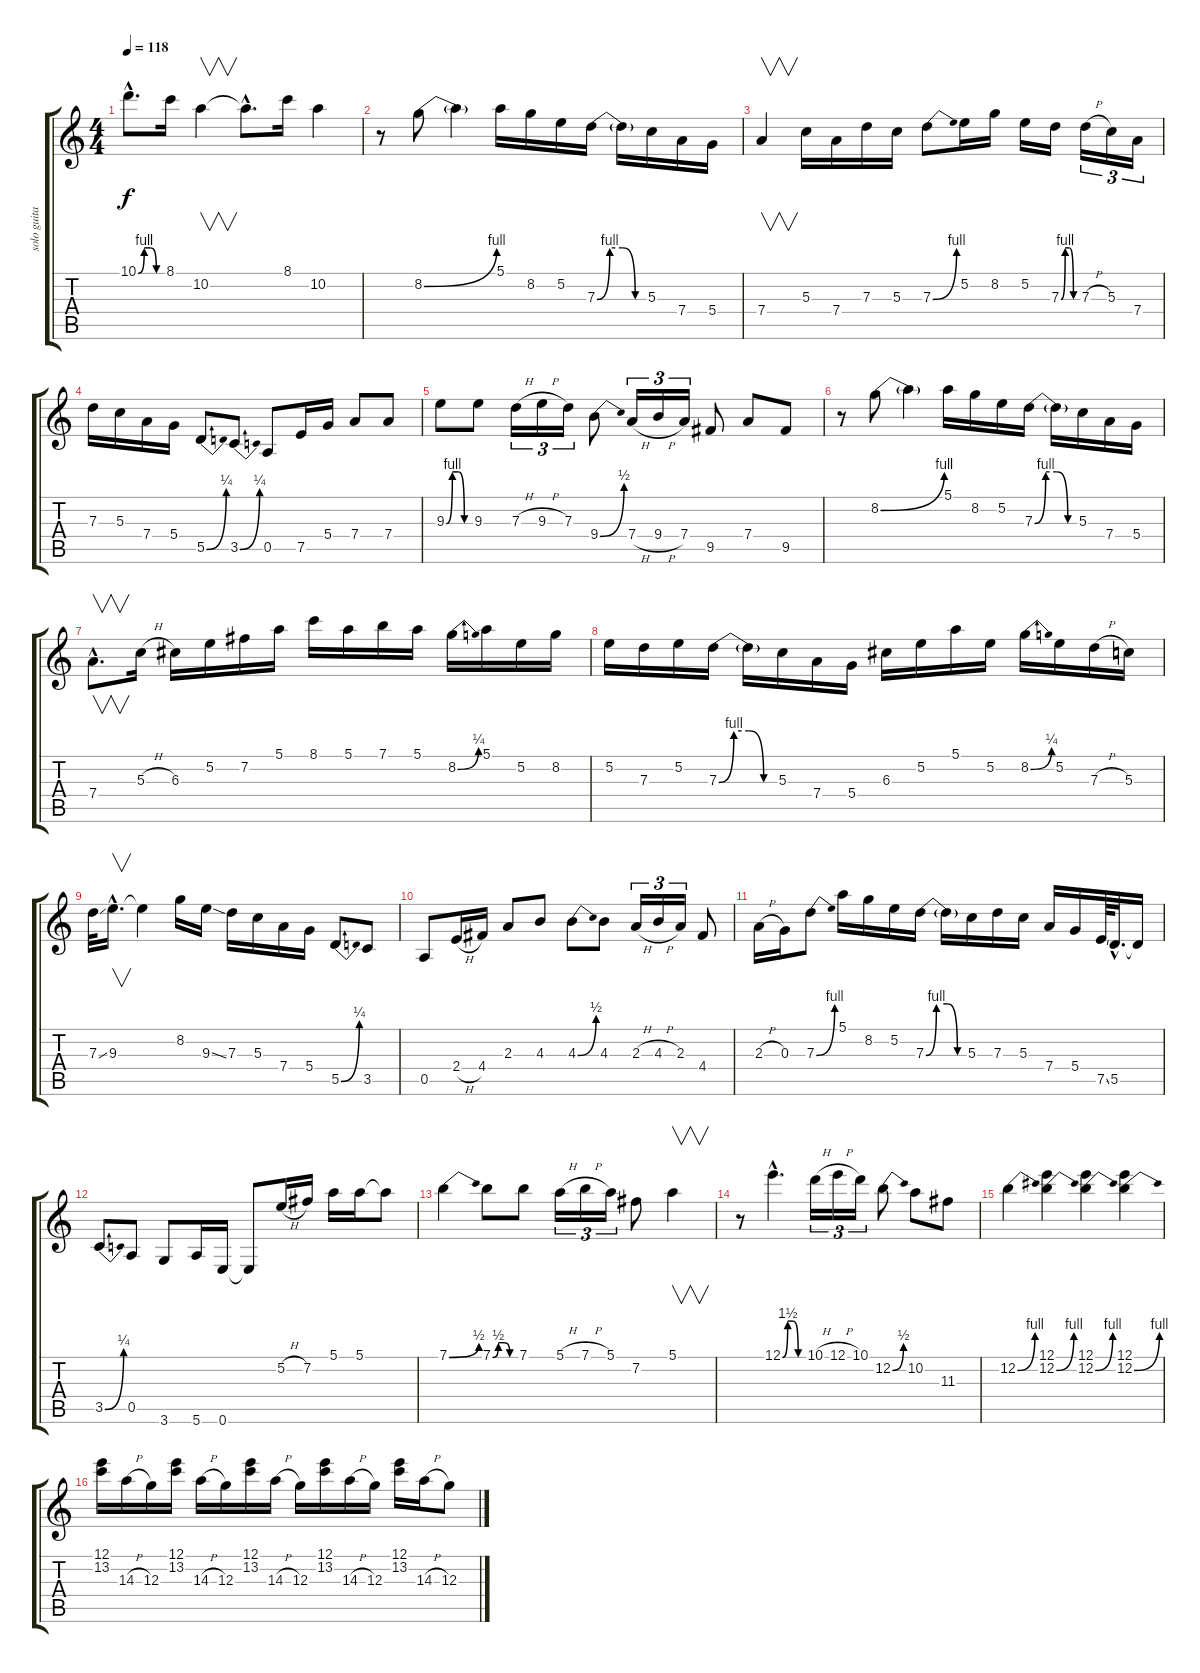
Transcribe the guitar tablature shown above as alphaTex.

\track ("solo guitar" "solo guita") {instrument distortionguitar}
\staff {score tabs}
\tuning (E4 B3 G3 D3 A2 E2) {hide}
\ts (4 4)
\tempo 118
\clef g2
\ks c
10.1{be (custom 0 0 15 4 30 4 45 0 60 0) hac}.8{d dy f instrument distortionguitar} 8.1.16 10.2.4{v} 10.2{hac t}.8{d} 8.1.16 10.2.4 |
r.8 8.2{be (bend 0 0 60 4)}.8 8.2{t}.4 5.1.16 8.2.16 5.2.16 7.3{be (custom 0 0 15 4 30 4 45 0 60 0)}.16 7.3{t}.16 5.3.16 7.4.16 5.4.16 |
7.4.4{v} 5.3.16 7.4.16 7.3.16 5.3.16 7.3{be (bend 0 0 60 4)}.8 5.2.16 8.2.16 5.2.16 7.3{be (custom 0 0 15 4 30 4 45 0 60 0)}.16 7.3{h}.16{tu (3 2)} 5.3.16{tu (3 2)} 7.4.16{tu (3 2)} |
7.3.16 5.3.16 7.4.16 5.4.16 5.5{be (bend 0 0 60 1)}.8 3.5{be (bend 0 0 60 1)}.8 0.5.8 7.5.16 5.4.16 7.4.8 7.4.8 |
9.3{be (custom 0 0 15 4 30 4 45 0 60 0)}.8 9.3.8 7.3{h}.16{tu (3 2)} 9.3{h}.16{tu (3 2)} 7.3.16{tu (3 2)} 9.4{be (bend 0 0 60 2)}.8 7.4{h}.16{tu (3 2)} 9.4{h}.16{tu (3 2)} 7.4.16{tu (3 2)} 9.5.8 7.4.8 9.5.8 |
r.8 8.2{be (bend 0 0 60 4)}.8 8.2{t}.4 5.1.16 8.2.16 5.2.16 7.3{be (custom 0 0 15 4 30 4 45 0 60 0)}.16 7.3{t}.16 5.3.16 7.4.16 5.4.16 |
7.4{hac}.8{v d} 5.3{h}.16 6.3.16 5.2.16 7.2.16 5.1.16 8.1.16 5.1.16 7.1.16 5.1.16 8.2{be (bend 0 0 60 1)}.16 5.1.16 5.2.16 8.2.16 |
5.2.16 7.3.16 5.2.16 7.3{be (custom 0 0 15 4 30 4 45 0 60 0)}.16 7.3{t}.16 5.3.16 7.4.16 5.4.16 6.3.16 5.2.16 5.1.16 5.2.16 8.2{be (bend 0 0 60 1)}.16 5.2.16 7.3{h}.16 5.3.16 |
7.3{ss}.32 9.3{hac}.16{v d} 9.3{t}.4 8.2.16 9.3{ss}.16 7.3.16 5.3.16 7.4.16 5.4.16 5.5{be (bend 0 0 60 1)}.8 3.5.8 |
0.5.8 2.4{h}.16 4.4.16 2.3.8 4.3.8 4.3{be (bend 0 0 60 2)}.8 4.3.8 2.3{h}.16{tu (3 2)} 4.3{h}.16{tu (3 2)} 2.3.16{tu (3 2)} 4.4.8 |
2.3{h}.16 0.3.16 7.3{be (bend 0 0 60 4)}.8 5.1.16 8.2.16 5.2.16 7.3{be (custom 0 0 15 4 30 4 45 0 60 0)}.16 7.3{t}.16 5.3.16 7.3.16 5.3.16 7.4.16 5.4.16 7.5{ss}.64 5.5{hac}.32{d} 5.5{t}.16 |
3.5{be (bend 0 0 60 1)}.8 0.5.8 3.6.8 5.6.16 0.6.16 0.6{t}.8 5.2{h}.16 7.2.16 5.1.16 5.1.16 5.1{t}.8 |
7.1{be (bend 0 0 60 2)}.4 7.1{be (custom 0 0 15 2 30 2 45 0 60 0)}.8 7.1.8 5.1{h}.16{tu (3 2)} 7.1{h}.16{tu (3 2)} 5.1.16{tu (3 2)} 7.2.8 5.1.4{v} |
r.8 12.1{be (custom 0 0 15 6 30 6 45 0 60 0) hac}.4{d} 10.1{h}.16{tu (3 2)} 12.1{h}.16{tu (3 2)} 10.1.16{tu (3 2)} 12.2{be (bend 0 0 60 2)}.8 10.2.8 11.3.8 |
12.2{be (bend 0 0 60 4)}.4 (12.1 12.2{be (bend 0 0 60 4)}).4 (12.1 12.2{be (bend 0 0 60 4)}).4 (12.1 12.2{be (bend 0 0 60 4)}).4 |
(12.1 13.2).16 14.3{h}.16 12.3.16 (12.1 13.2).16 14.3{h}.16 12.3.16 (12.1 13.2).16 14.3{h}.16 12.3.16 (12.1 13.2).16 14.3{h}.16 12.3.16 (12.1 13.2).16 14.3{h}.16 12.3.8
